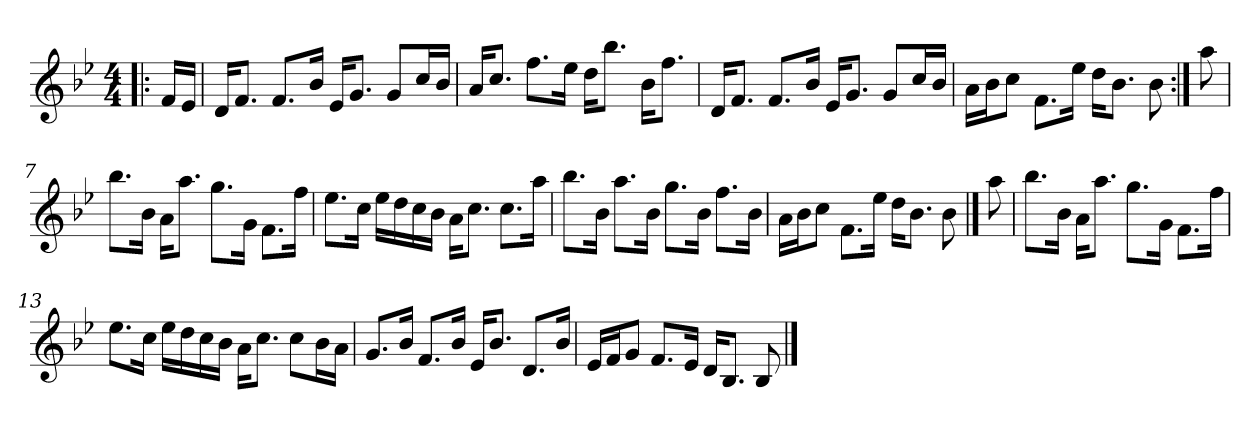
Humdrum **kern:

**kern
*part1
*staff1
*clefG2
*k[b-e-]
*B-:
*M4/4
=1!|:
16f/LL
16e-/JJ
=2
16d/KL
8.f/J
8.f/L
16b-/Jk
16e-/KL
8.g/J
8g/L
16cc/L
16b-/JJ
=3
16a/KL
8.cc/J
8.ff\L
16ee-\Jk
16dd\KL
8.bb-\J
16b-\KL
8.ff\J
=4
16d/KL
8.f/J
8.f/L
16b-/Jk
16e-/KL
8.g/J
8g/L
16cc/L
16b-/JJ
=5
16a\LL
16b-\J
8cc\J
8.f\L
16ee-\Jk
16dd\KL
8.b-\J
8b-\
!!LO:LB:g=z
=6:|!
8aa\
=7
8.bb-\L
16b-\Jk
16a\KL
8.aa\J
8.gg\L
16g\Jk
8.f\L
16ff\Jk
=8
8.ee-\L
16cc\Jk
16ee-\LL
16dd\
16cc\
16b-\JJ
16a\KL
8.cc\J
8.cc\L
16aa\Jk
=9
8.bb-\L
16b-\Jk
8.aa\L
16b-\Jk
8.gg\L
16b-\Jk
8.ff\L
16b-\Jk
=10
16a\LL
16b-\J
8cc\J
8.f\L
16ee-\Jk
16dd\KL
8.b-\J
8b-\
==11
8aa\
!!LO:LB:g=z
=12
8.bb-\L
16b-\Jk
16a\KL
8.aa\J
8.gg\L
16g\Jk
8.f\L
16ff\Jk
=13
8.ee-\L
16cc\Jk
16ee-\LL
16dd\
16cc\
16b-\JJ
16a\KL
8.cc\J
8cc\L
16b-\L
16a\JJ
=14
8.g/L
16b-/Jk
8.f/L
16b-/Jk
16e-/KL
8.b-/J
8.d/L
16b-/Jk
=15
16e-/LL
16f/J
8g/J
8.f/L
16e-/Jk
16d/KL
8.B-/J
8B-/
==
*-
